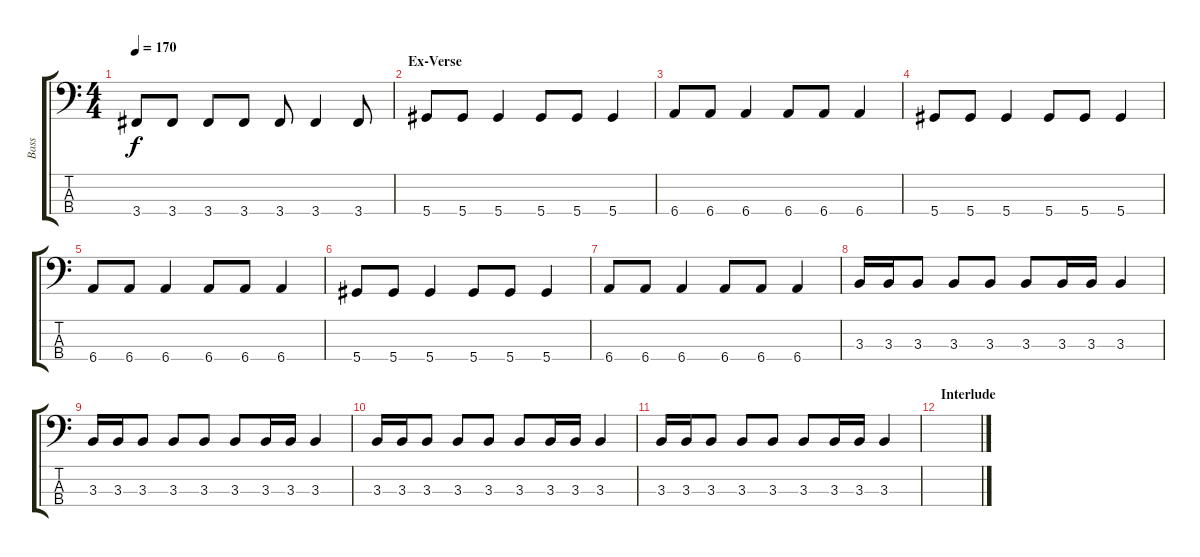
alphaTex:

\track ("Bass" "Bass") {instrument electricbasspick}
\staff {score tabs}
\tuning (Gb2 Db2 Ab1 Eb1) {hide}
\ts (4 4)
\tempo 170
\clef f4
\ks c
3.4.8{dy f} 3.4.8 3.4.8 3.4.8 3.4.8 3.4.4 3.4.8 |
\section ("" "Ex-Verse")
5.4.8 5.4.8 5.4.4 5.4.8 5.4.8 5.4.4 |
6.4.8 6.4.8 6.4.4 6.4.8 6.4.8 6.4.4 |
5.4.8 5.4.8 5.4.4 5.4.8 5.4.8 5.4.4 |
6.4.8 6.4.8 6.4.4 6.4.8 6.4.8 6.4.4 |
5.4.8 5.4.8 5.4.4 5.4.8 5.4.8 5.4.4 |
6.4.8 6.4.8 6.4.4 6.4.8 6.4.8 6.4.4 |
3.3.16 3.3.16 3.3.8 3.3.8 3.3.8 3.3.8 3.3.16 3.3.16 3.3.4 |
3.3.16 3.3.16 3.3.8 3.3.8 3.3.8 3.3.8 3.3.16 3.3.16 3.3.4 |
3.3.16 3.3.16 3.3.8 3.3.8 3.3.8 3.3.8 3.3.16 3.3.16 3.3.4 |
3.3.16 3.3.16 3.3.8 3.3.8 3.3.8 3.3.8 3.3.16 3.3.16 3.3.4 |
\section ("" "Interlude")
